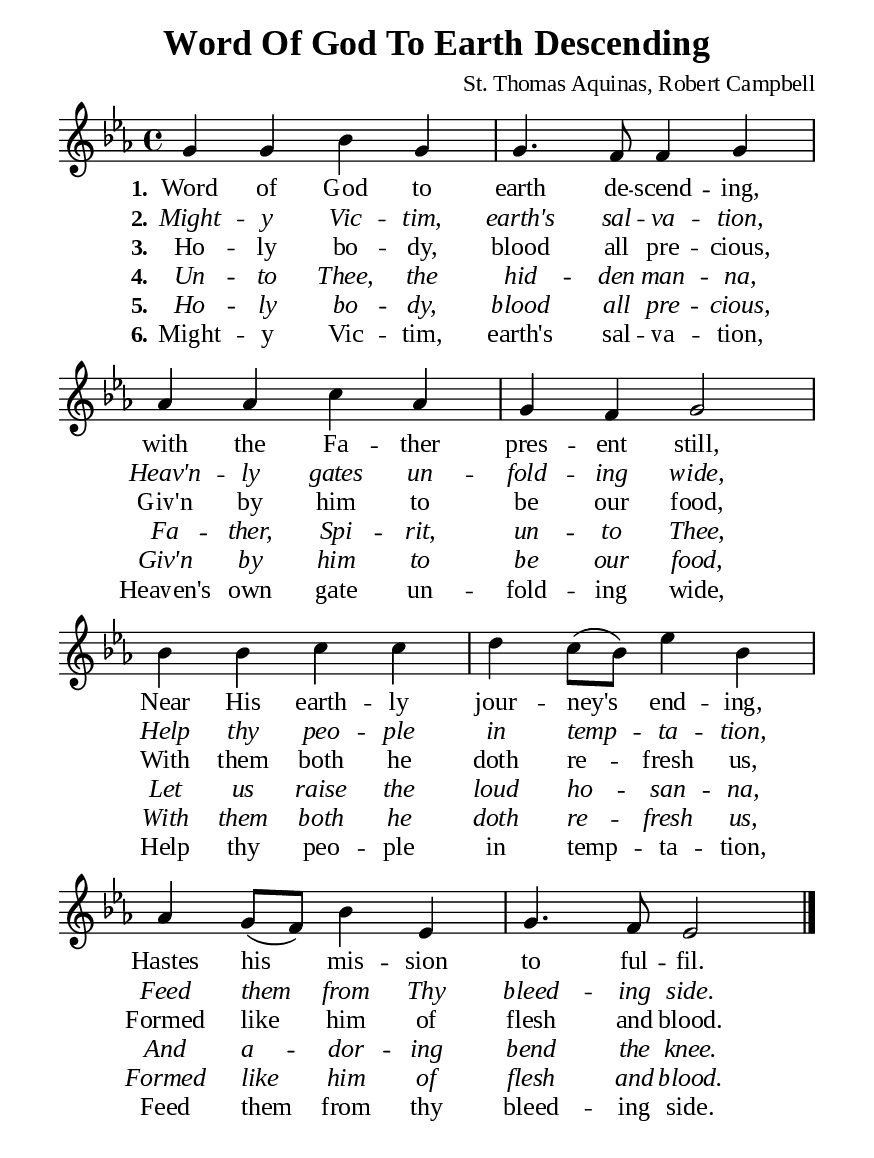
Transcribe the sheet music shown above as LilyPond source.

%%%%%%%%%%%%%%%%%%%%%%%%%%%%%
% CONTENTS OF THIS DOCUMENT
% 1. Common settings
% 2. Verse music
% 3. Verse lyrics
% 4. Layout
%%%%%%%%%%%%%%%%%%%%%%%%%%%%%

%%%%%%%%%%%%%%%%%%%%%%%%%%%%%
% 1. Common settings
%%%%%%%%%%%%%%%%%%%%%%%%%%%%%
\version "2.18.2"

\header {
  title = "Word Of God To Earth Descending"
  composer = "St. Thomas Aquinas, Robert Campbell"
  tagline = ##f
}

global= {
  \key ees \major
  \time 4/4
  \override Score.BarNumber.break-visibility = ##(#f #f #f)
  \override Lyrics.LyricSpace.minimum-distance = #3.0
}

\paper {
  #(set-paper-size "a5")
  top-margin = 3.2\mm
  bottom-marign = 10\mm
  left-margin = 10\mm
  right-margin = 10\mm
  indent = #0
  #(define fonts
	 (make-pango-font-tree "Liberation Serif"
	 		       "Liberation Serif"
			       "Liberation Serif"
			       (/ 20 20)))
  system-system-spacing = #'((basic-distance . 2) (padding . 2))
}

printItalic = \with {
  \override LyricText.font-shape = #'italic
}

%%%%%%%%%%%%%%%%%%%%%%%%%%%%%
% 2. Soprano verse music
%%%%%%%%%%%%%%%%%%%%%%%%%%%%%
musicVerseSoprano = \relative c' {
  %{ 01 %} g'4 g bes g |
  %{ 02 %} g4. f8 f4 g |
  %{ 03 %} aes aes c aes |
  %{ 04 %} g f g2 |
  %{ 05 %} bes4 bes c c |
  %{ 06 %} d c8 (bes) ees4 bes |
  %{ 07 %} aes g8 (f) bes4 ees, |
  %{ 08 %} g4. f8 ees2 \bar "|."
}

%%%%%%%%%%%%%%%%%%%%%%%%%%%%%
% 6. Verse lyrics
%%%%%%%%%%%%%%%%%%%%%%%%%%%%%
verseOne = \lyricmode {
  \set stanza = #"1."
  Word of God to earth de -- scend -- ing, with the Fa -- ther pres -- ent still,
  Near His earth -- ly jour -- ney's end -- ing, Hastes his mis -- sion to ful -- fil.
}

verseTwo = \lyricmode {
  \set stanza = #"2."
  Might -- y Vic -- tim, earth's sal -- va -- tion, Heav'n -- ly gates un -- fold -- ing wide,
  Help thy peo -- ple in temp -- ta -- tion, Feed them from Thy bleed -- ing side.
}

verseThree = \lyricmode {
  \set stanza = #"3."
  Ho -- ly bo -- dy, blood all pre -- cious, Giv'n  by him to be our food,
  With them both he doth re -- fresh us, Formed like him of flesh and blood.
}

verseFour = \lyricmode {
  \set stanza = #"4."
  Un -- to Thee, the hid -- den man -- na, Fa -- ther, Spi -- rit, un -- to Thee,
  Let us raise the loud ho -- san -- na, And a -- dor -- ing bend the knee.
}

verseFive = \lyricmode {
  \set stanza = #"5."
  Ho -- ly bo -- dy, blood all pre -- cious, Giv'n by him to be our food,
  With them both he doth re -- fresh us,
  Formed like him of flesh and blood.
}

verseSix = \lyricmode {
  \set stanza = #"6."
  Might -- y Vic -- tim, earth's sal -- va -- tion,
  Heaven's own gate un -- fold -- ing wide,
  Help thy peo -- ple in temp -- ta -- tion,
  Feed them from thy bleed -- ing side.
}

%%%%%%%%%%%%%%%%%%%%%%%%%%%%%
% 7. Layout
%%%%%%%%%%%%%%%%%%%%%%%%%%%%%
\score {
    \new ChoirStaff <<
      \new Staff <<
        \clef "treble"
        \new Voice = "sopranos" { \global   \musicVerseSoprano }
      >>
      \new Lyrics \lyricsto sopranos \verseOne
      \new Lyrics \printItalic \lyricsto sopranos \verseTwo
      \new Lyrics \lyricsto sopranos \verseThree
      \new Lyrics \printItalic \lyricsto sopranos \verseFour
      \new Lyrics \printItalic \lyricsto sopranos \verseFive
      \new Lyrics \lyricsto sopranos \verseSix
    >>
}
